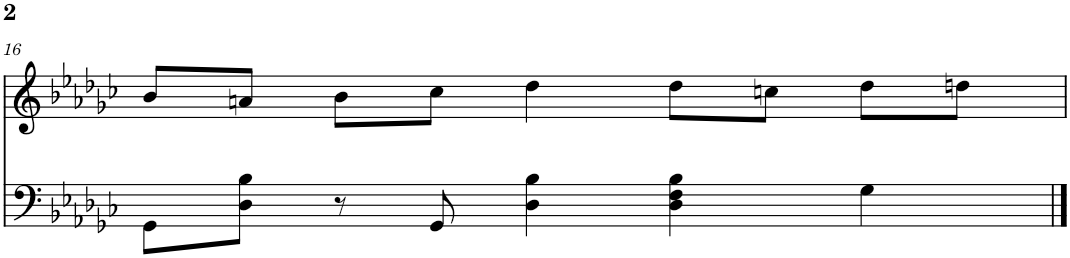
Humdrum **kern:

**kern	**kern
*part2	*part1
*staff2	*staff1
*I"Piano	*I"Piano
*I'Pno	*I'Pno
!!LO:PB:g=z
*clefF4	*clefG2
*k[b-e-a-d-g-c-]	*k[b-e-a-d-g-c-]
*M5/4	*M5/4
=16	=16
8GG-\L	8b-/L
8D-\ 8B-\J	8an/J
8r	8b-\L
8GG-/	8cc-\J
4D-\ 4B-\	4dd-\
4D-\ 4F\ 4B-\	8dd-\L
.	8ccn\J
4G-\	8dd-\L
.	8ddn\J
=	=
*-	*-
